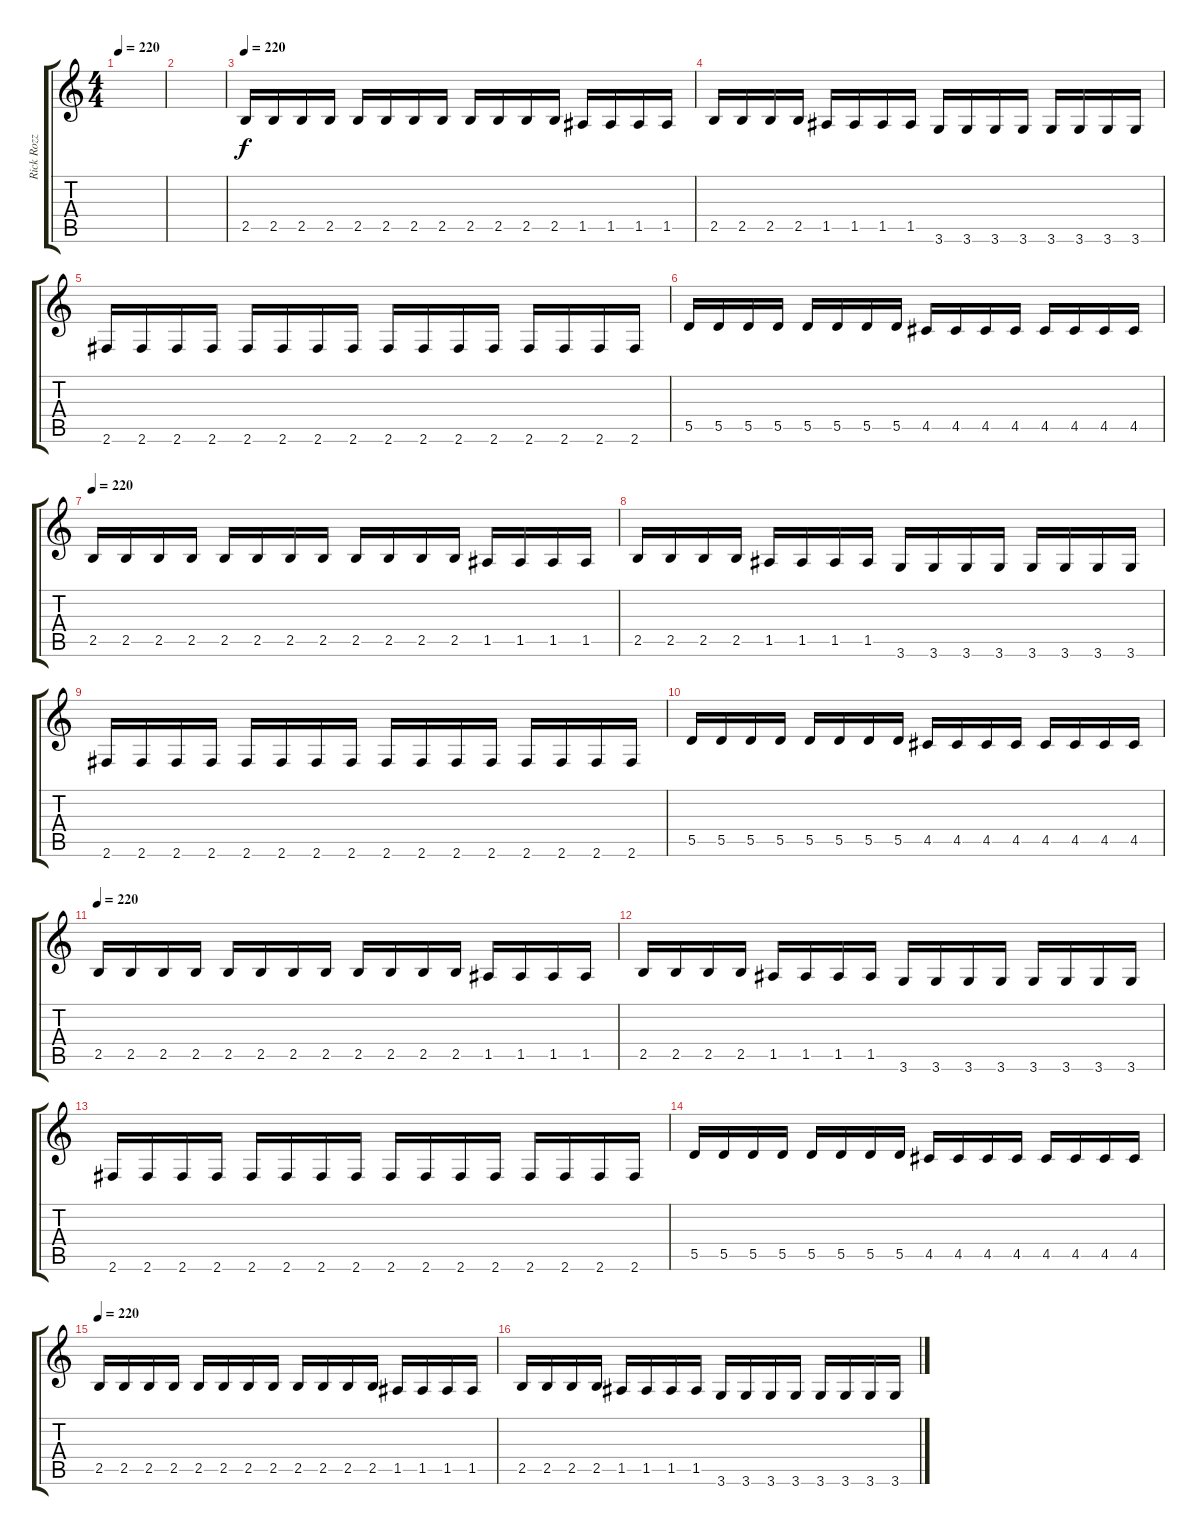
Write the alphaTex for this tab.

\track ("Rick Rozz" "Rick Rozz") {instrument distortionguitar}
\staff {score tabs}
\tuning (E4 B3 G3 D3 A2 E2) {hide}
\ts (4 4)
\tempo 220
\clef g2
\ks c
|
|
\tempo 220
2.5.16 2.5.16 2.5.16 2.5.16 2.5.16 2.5.16 2.5.16 2.5.16 2.5.16 2.5.16 2.5.16 2.5.16 1.5.16 1.5.16 1.5.16 1.5.16 |
2.5.16 2.5.16 2.5.16 2.5.16 1.5.16 1.5.16 1.5.16 1.5.16 3.6.16 3.6.16 3.6.16 3.6.16 3.6.16 3.6.16 3.6.16 3.6.16 |
2.6.16 2.6.16 2.6.16 2.6.16 2.6.16 2.6.16 2.6.16 2.6.16 2.6.16 2.6.16 2.6.16 2.6.16 2.6.16 2.6.16 2.6.16 2.6.16 |
5.5.16 5.5.16 5.5.16 5.5.16 5.5.16 5.5.16 5.5.16 5.5.16 4.5.16 4.5.16 4.5.16 4.5.16 4.5.16 4.5.16 4.5.16 4.5.16 |
\tempo 220
2.5.16 2.5.16 2.5.16 2.5.16 2.5.16 2.5.16 2.5.16 2.5.16 2.5.16 2.5.16 2.5.16 2.5.16 1.5.16 1.5.16 1.5.16 1.5.16 |
2.5.16 2.5.16 2.5.16 2.5.16 1.5.16 1.5.16 1.5.16 1.5.16 3.6.16 3.6.16 3.6.16 3.6.16 3.6.16 3.6.16 3.6.16 3.6.16 |
2.6.16 2.6.16 2.6.16 2.6.16 2.6.16 2.6.16 2.6.16 2.6.16 2.6.16 2.6.16 2.6.16 2.6.16 2.6.16 2.6.16 2.6.16 2.6.16 |
5.5.16 5.5.16 5.5.16 5.5.16 5.5.16 5.5.16 5.5.16 5.5.16 4.5.16 4.5.16 4.5.16 4.5.16 4.5.16 4.5.16 4.5.16 4.5.16 |
\tempo 220
2.5.16 2.5.16 2.5.16 2.5.16 2.5.16 2.5.16 2.5.16 2.5.16 2.5.16 2.5.16 2.5.16 2.5.16 1.5.16 1.5.16 1.5.16 1.5.16 |
2.5.16 2.5.16 2.5.16 2.5.16 1.5.16 1.5.16 1.5.16 1.5.16 3.6.16 3.6.16 3.6.16 3.6.16 3.6.16 3.6.16 3.6.16 3.6.16 |
2.6.16 2.6.16 2.6.16 2.6.16 2.6.16 2.6.16 2.6.16 2.6.16 2.6.16 2.6.16 2.6.16 2.6.16 2.6.16 2.6.16 2.6.16 2.6.16 |
5.5.16 5.5.16 5.5.16 5.5.16 5.5.16 5.5.16 5.5.16 5.5.16 4.5.16 4.5.16 4.5.16 4.5.16 4.5.16 4.5.16 4.5.16 4.5.16 |
\tempo 220
2.5.16 2.5.16 2.5.16 2.5.16 2.5.16 2.5.16 2.5.16 2.5.16 2.5.16 2.5.16 2.5.16 2.5.16 1.5.16 1.5.16 1.5.16 1.5.16 |
2.5.16 2.5.16 2.5.16 2.5.16 1.5.16 1.5.16 1.5.16 1.5.16 3.6.16 3.6.16 3.6.16 3.6.16 3.6.16 3.6.16 3.6.16 3.6.16
